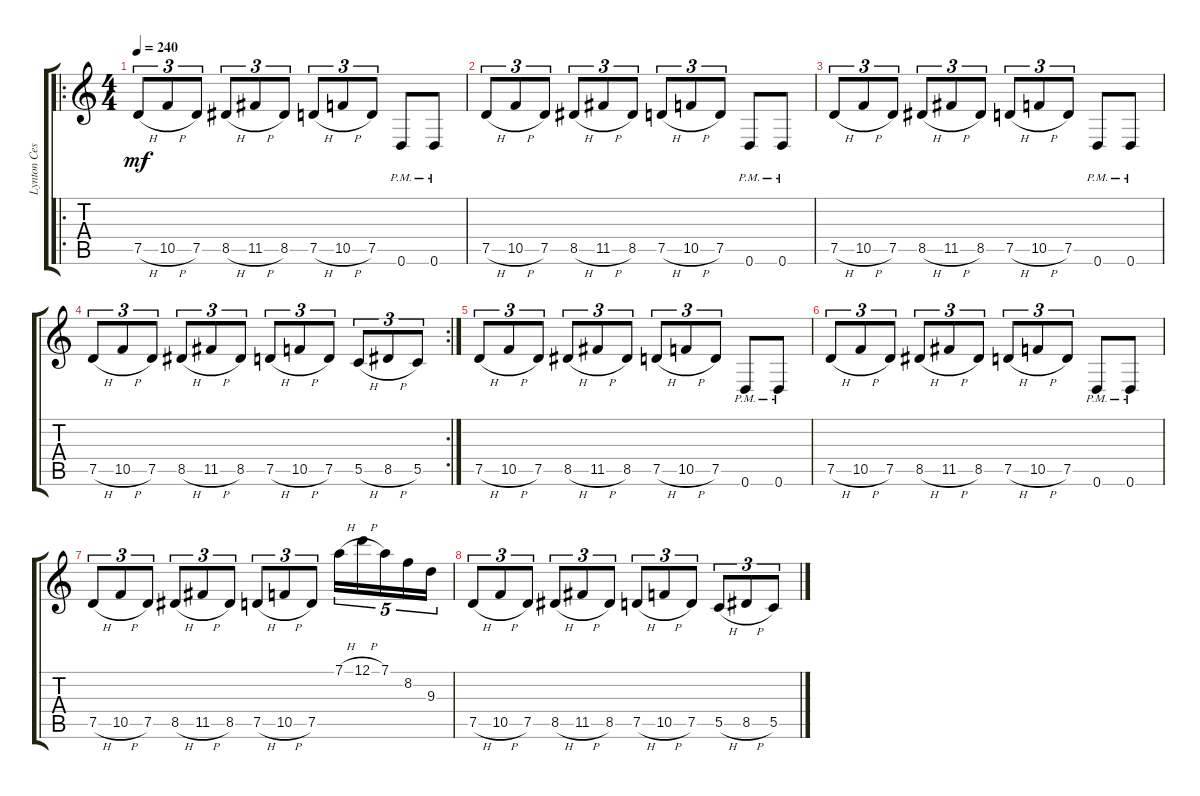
\track ("Lynton Cessford" "Lynton Ces") {instrument distortionguitar}
\staff {score tabs}
\tuning (D4 A3 F3 C3 G2 D2) {hide}
\ro
\ts (4 4)
\tempo 240
\clef g2
\ks c
7.5{h}.8{tu (3 2) dy mf} 10.5{h}.8{tu (3 2)} 7.5.8{tu (3 2)} 8.5{h}.8{tu (3 2)} 11.5{h}.8{tu (3 2)} 8.5.8{tu (3 2)} 7.5{h}.8{tu (3 2)} 10.5{h}.8{tu (3 2)} 7.5.8{tu (3 2)} 0.6{pm}.8 0.6{pm}.8 |
7.5{h}.8{tu (3 2)} 10.5{h}.8{tu (3 2)} 7.5.8{tu (3 2)} 8.5{h}.8{tu (3 2)} 11.5{h}.8{tu (3 2)} 8.5.8{tu (3 2)} 7.5{h}.8{tu (3 2)} 10.5{h}.8{tu (3 2)} 7.5.8{tu (3 2)} 0.6{pm}.8 0.6{pm}.8 |
7.5{h}.8{tu (3 2)} 10.5{h}.8{tu (3 2)} 7.5.8{tu (3 2)} 8.5{h}.8{tu (3 2)} 11.5{h}.8{tu (3 2)} 8.5.8{tu (3 2)} 7.5{h}.8{tu (3 2)} 10.5{h}.8{tu (3 2)} 7.5.8{tu (3 2)} 0.6{pm}.8 0.6{pm}.8 |
\rc 2
7.5{h}.8{tu (3 2)} 10.5{h}.8{tu (3 2)} 7.5.8{tu (3 2)} 8.5{h}.8{tu (3 2)} 11.5{h}.8{tu (3 2)} 8.5.8{tu (3 2)} 7.5{h}.8{tu (3 2)} 10.5{h}.8{tu (3 2)} 7.5.8{tu (3 2)} 5.5{h}.8{tu (3 2)} 8.5{h}.8{tu (3 2)} 5.5.8{tu (3 2)} |
7.5{h}.8{tu (3 2)} 10.5{h}.8{tu (3 2)} 7.5.8{tu (3 2)} 8.5{h}.8{tu (3 2)} 11.5{h}.8{tu (3 2)} 8.5.8{tu (3 2)} 7.5{h}.8{tu (3 2)} 10.5{h}.8{tu (3 2)} 7.5.8{tu (3 2)} 0.6{pm}.8 0.6{pm}.8 |
7.5{h}.8{tu (3 2)} 10.5{h}.8{tu (3 2)} 7.5.8{tu (3 2)} 8.5{h}.8{tu (3 2)} 11.5{h}.8{tu (3 2)} 8.5.8{tu (3 2)} 7.5{h}.8{tu (3 2)} 10.5{h}.8{tu (3 2)} 7.5.8{tu (3 2)} 0.6{pm}.8 0.6{pm}.8 |
7.5{h}.8{tu (3 2)} 10.5{h}.8{tu (3 2)} 7.5.8{tu (3 2)} 8.5{h}.8{tu (3 2)} 11.5{h}.8{tu (3 2)} 8.5.8{tu (3 2)} 7.5{h}.8{tu (3 2)} 10.5{h}.8{tu (3 2)} 7.5.8{tu (3 2)} 7.1{h}.16{tu (5 4)} 12.1{h}.16{tu (5 4)} 7.1.16{tu (5 4)} 8.2.16{tu (5 4)} 9.3.16{tu (5 4)} |
7.5{h}.8{tu (3 2)} 10.5{h}.8{tu (3 2)} 7.5.8{tu (3 2)} 8.5{h}.8{tu (3 2)} 11.5{h}.8{tu (3 2)} 8.5.8{tu (3 2)} 7.5{h}.8{tu (3 2)} 10.5{h}.8{tu (3 2)} 7.5.8{tu (3 2)} 5.5{h}.8{tu (3 2)} 8.5{h}.8{tu (3 2)} 5.5.8{tu (3 2)}
